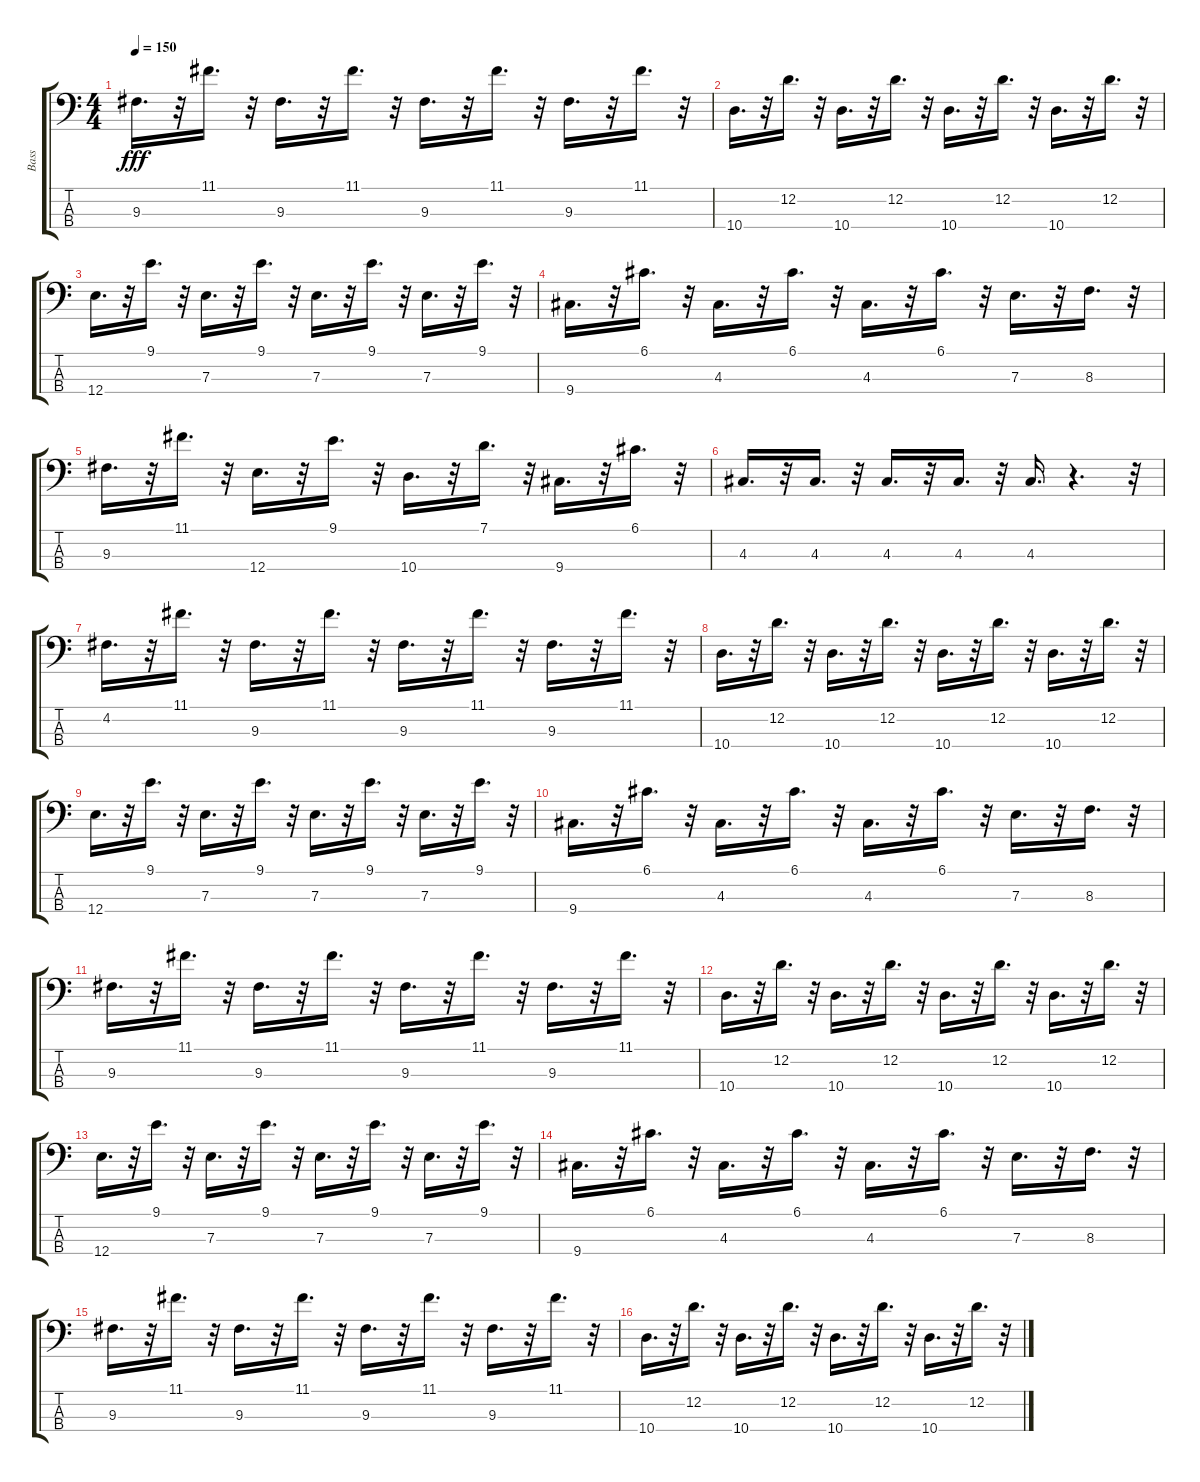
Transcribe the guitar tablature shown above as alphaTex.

\track ("Bass" "Bass") {instrument electricbassfinger}
\staff {score tabs}
\tuning (G2 D2 A1 E1) {hide}
\ts (4 4)
\tempo 150
\clef f4
\ks c
9.3.16{d dy fff} r.32 11.1.16{d} r.32 9.3.16{d} r.32 11.1.16{d} r.32 9.3.16{d} r.32 11.1.16{d} r.32 9.3.16{d} r.32 11.1.16{d} r.32 |
10.4.16{d} r.32 12.2.16{d} r.32 10.4.16{d} r.32 12.2.16{d} r.32 10.4.16{d} r.32 12.2.16{d} r.32 10.4.16{d} r.32 12.2.16{d} r.32 |
12.4.16{d} r.32 9.1.16{d} r.32 7.3.16{d} r.32 9.1.16{d} r.32 7.3.16{d} r.32 9.1.16{d} r.32 7.3.16{d} r.32 9.1.16{d} r.32 |
9.4.16{d} r.32 6.1.16{d} r.32 4.3.16{d} r.32 6.1.16{d} r.32 4.3.16{d} r.32 6.1.16{d} r.32 7.3.16{d} r.32 8.3.16{d} r.32 |
9.3.16{d} r.32 11.1.16{d} r.32 12.4.16{d} r.32 9.1.16{d} r.32 10.4.16{d} r.32 7.1.16{d} r.32 9.4.16{d} r.32 6.1.16{d} r.32 |
4.3.16{d} r.32 4.3.16{d} r.32 4.3.16{d} r.32 4.3.16{d} r.32 4.3.16{d} r.4{d} r.32 |
4.2.16{d} r.32 11.1.16{d} r.32 9.3.16{d} r.32 11.1.16{d} r.32 9.3.16{d} r.32 11.1.16{d} r.32 9.3.16{d} r.32 11.1.16{d} r.32 |
10.4.16{d} r.32 12.2.16{d} r.32 10.4.16{d} r.32 12.2.16{d} r.32 10.4.16{d} r.32 12.2.16{d} r.32 10.4.16{d} r.32 12.2.16{d} r.32 |
12.4.16{d} r.32 9.1.16{d} r.32 7.3.16{d} r.32 9.1.16{d} r.32 7.3.16{d} r.32 9.1.16{d} r.32 7.3.16{d} r.32 9.1.16{d} r.32 |
9.4.16{d} r.32 6.1.16{d} r.32 4.3.16{d} r.32 6.1.16{d} r.32 4.3.16{d} r.32 6.1.16{d} r.32 7.3.16{d} r.32 8.3.16{d} r.32 |
9.3.16{d} r.32 11.1.16{d} r.32 9.3.16{d} r.32 11.1.16{d} r.32 9.3.16{d} r.32 11.1.16{d} r.32 9.3.16{d} r.32 11.1.16{d} r.32 |
10.4.16{d} r.32 12.2.16{d} r.32 10.4.16{d} r.32 12.2.16{d} r.32 10.4.16{d} r.32 12.2.16{d} r.32 10.4.16{d} r.32 12.2.16{d} r.32 |
12.4.16{d} r.32 9.1.16{d} r.32 7.3.16{d} r.32 9.1.16{d} r.32 7.3.16{d} r.32 9.1.16{d} r.32 7.3.16{d} r.32 9.1.16{d} r.32 |
9.4.16{d} r.32 6.1.16{d} r.32 4.3.16{d} r.32 6.1.16{d} r.32 4.3.16{d} r.32 6.1.16{d} r.32 7.3.16{d} r.32 8.3.16{d} r.32 |
9.3.16{d} r.32 11.1.16{d} r.32 9.3.16{d} r.32 11.1.16{d} r.32 9.3.16{d} r.32 11.1.16{d} r.32 9.3.16{d} r.32 11.1.16{d} r.32 |
10.4.16{d} r.32 12.2.16{d} r.32 10.4.16{d} r.32 12.2.16{d} r.32 10.4.16{d} r.32 12.2.16{d} r.32 10.4.16{d} r.32 12.2.16{d} r.32
